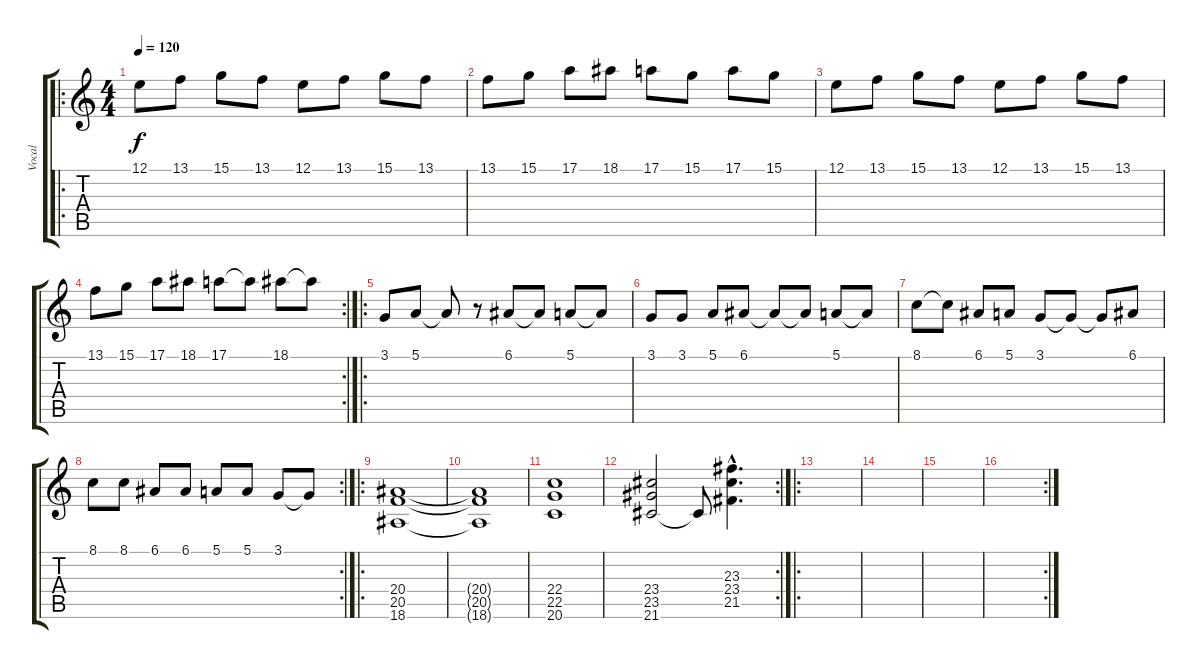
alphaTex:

\track ("Vocal" "Vocal") {instrument lead2sawtooth}
\staff {score tabs}
\tuning (E4 B3 G3 D3 A2 E2) {hide}
\ro
\ts (4 4)
\tempo 120
\clef g2
\ks c
12.1.8{dy f} 13.1.8 15.1.8 13.1.8 12.1.8 13.1.8 15.1.8 13.1.8 |
13.1.8 15.1.8 17.1.8 18.1.8 17.1.8 15.1.8 17.1.8 15.1.8 |
12.1.8 13.1.8 15.1.8 13.1.8 12.1.8 13.1.8 15.1.8 13.1.8 |
\rc 2
13.1.8 15.1.8 17.1.8 18.1.8 17.1.8 17.1{t}.8 18.1.8 18.1{t}.8 |
\ro
3.1.8{instrument pad4choir} 5.1.8 5.1{t}.8 r.8 6.1.8 6.1{t}.8 5.1.8 5.1{t}.8 |
3.1.8 3.1.8 5.1.8 6.1.8 6.1{t}.8 6.1{t}.8 5.1.8 5.1{t}.8 |
8.1.8 8.1{t}.8 6.1.8 5.1.8 3.1.8 3.1{t}.8 3.1{t}.8 6.1.8 |
\rc 2
8.1.8 8.1.8 6.1.8 6.1.8 5.1.8 5.1.8 3.1.8 3.1{t}.8 |
\ro
(20.4 20.5 18.6).1{instrument pad4choir} |
(20.4{t} 20.5{t} 18.6{t}).1 |
(22.4 22.5 20.6).1 |
\rc 2
(23.4 23.5 21.6).2 21.6{t}.8 (23.3{hac} 23.4{hac} 21.5{hac}).4{d} |
\ro
|
|
|
\rc 2
